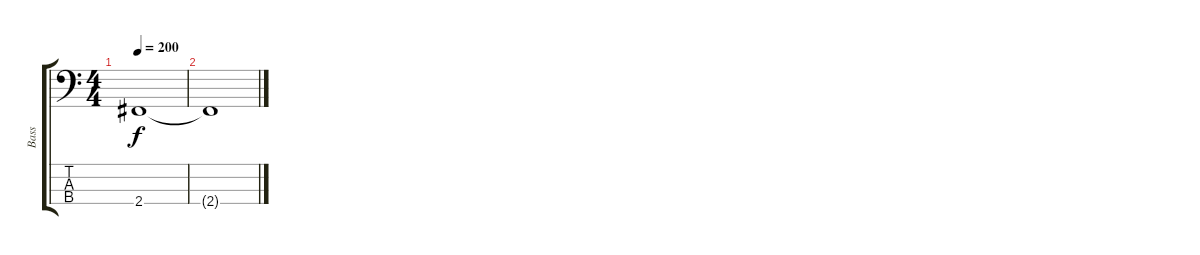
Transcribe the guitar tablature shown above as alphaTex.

\track ("Bass" "Bass") {instrument electricbassfinger}
\staff {score tabs}
\tuning (G2 D2 A1 E1) {hide}
\ts (4 4)
\tempo 200
\clef f4
\ks c
2.4.1{dy f} |
2.4{t}.1
